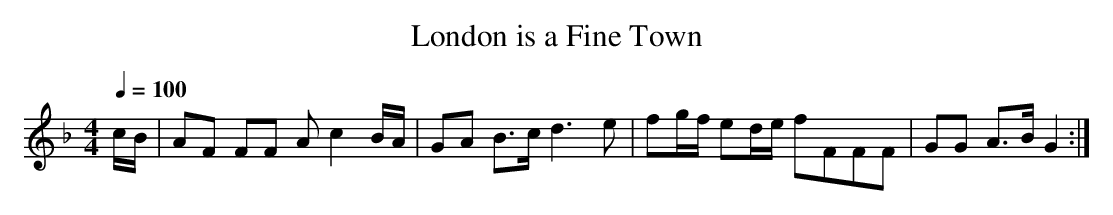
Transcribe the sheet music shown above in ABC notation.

X:1
T:London is a Fine Town
L:1/8
Q:1/4=100
M:4/4
K:F
c/B/|AF FF A c2 B/A/|GA B3/2c/ d3 e|fg/f/ ed/e/ fFFF|GG A3/2B/ G2:|]
